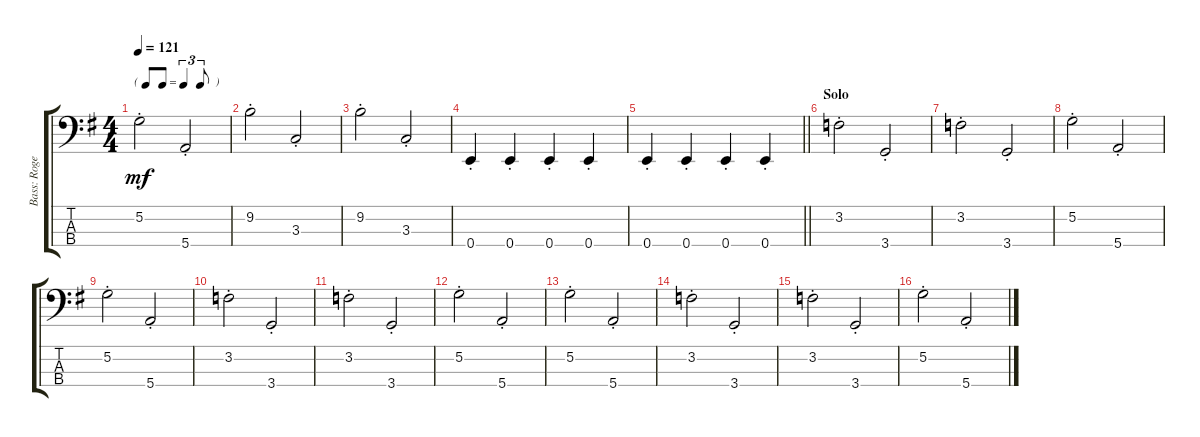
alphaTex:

\track ("Bass: Roger" "Bass: Roge") {instrument electricbassfinger}
\staff {score tabs}
\tuning (G2 D2 A1 E1) {hide}
\ts (4 4)
\tf triplet8th
\tempo 121
\clef f4
\ks g
5.2{st}.2{dy mf} 5.4{st}.2 |
9.2{st}.2 3.3{st}.2 |
9.2{st}.2 3.3{st}.2 |
0.4{st}.4 0.4{st}.4 0.4{st}.4 0.4{st}.4 |
\barLineRight lightlight
0.4{st}.4 0.4{st}.4 0.4{st}.4 0.4{st}.4 |
\section ("" "Solo")
3.2{st}.2 3.4{st}.2 |
3.2{st}.2 3.4{st}.2 |
5.2{st}.2 5.4{st}.2 |
5.2{st}.2 5.4{st}.2 |
3.2{st}.2 3.4{st}.2 |
3.2{st}.2 3.4{st}.2 |
5.2{st}.2 5.4{st}.2 |
5.2{st}.2 5.4{st}.2 |
3.2{st}.2 3.4{st}.2 |
3.2{st}.2 3.4{st}.2 |
5.2{st}.2 5.4{st}.2
